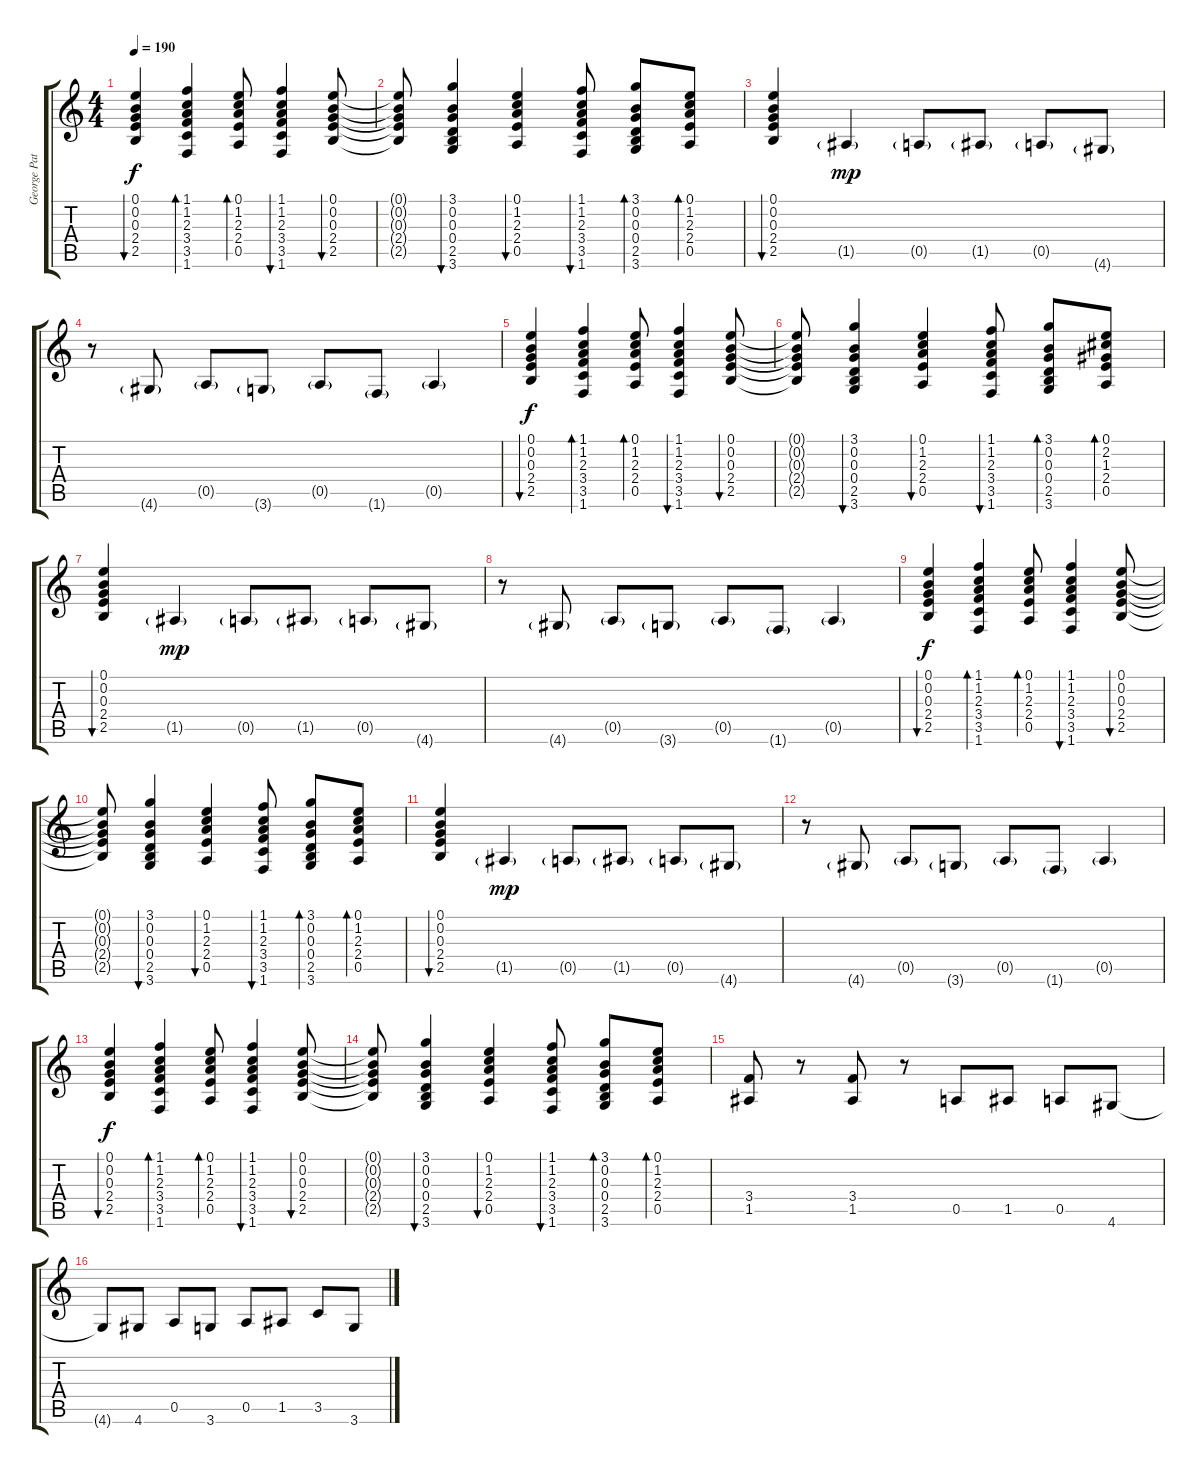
\track ("George Patas" "George Pat") {instrument electricguitarclean}
\staff {score tabs}
\tuning (E4 B3 G3 D3 A2 E2) {hide}
\ts (4 4)
\tempo 190
\clef g2
\ks c
(0.1 0.2 0.3 2.4 2.5).4{bu 120 dy f} (1.1 1.2 2.3 3.4 3.5 1.6).4{bd 120} (0.1 1.2 2.3 2.4 0.5).8{bd 120} (1.1 1.2 2.3 3.4 3.5 1.6).4{bu 120} (0.1 0.2 0.3 2.4 2.5).8{bu 120} |
(0.1{t} 0.2{t} 0.3{t} 2.4{t} 2.5{t}).8 (3.1 0.2 0.3 0.4 2.5 3.6).4{bu 120} (0.1 1.2 2.3 2.4 0.5).4{bu 120} (1.1 1.2 2.3 3.4 3.5 1.6).8{bu 120} (3.1 0.2 0.3 0.4 2.5 3.6).8{bd 120} (0.1 1.2 2.3 2.4 0.5).8{bd 120} |
(0.1 0.2 0.3 2.4 2.5).4{bu 240} 1.5{g}.4{dy mp} 0.5{g}.8 1.5{g}.8 0.5{g}.8 4.6{g}.8 |
r.8 4.6{g}.8 0.5{g}.8 3.6{g}.8 0.5{g}.8 1.6{g}.8 0.5{g}.4 |
(0.1 0.2 0.3 2.4 2.5).4{bu 120 dy f} (1.1 1.2 2.3 3.4 3.5 1.6).4{bd 120} (0.1 1.2 2.3 2.4 0.5).8{bd 120} (1.1 1.2 2.3 3.4 3.5 1.6).4{bu 120} (0.1 0.2 0.3 2.4 2.5).8{bu 120} |
(0.1{t} 0.2{t} 0.3{t} 2.4{t} 2.5{t}).8 (3.1 0.2 0.3 0.4 2.5 3.6).4{bu 120} (0.1 1.2 2.3 2.4 0.5).4{bu 120} (1.1 1.2 2.3 3.4 3.5 1.6).8{bu 120} (3.1 0.2 0.3 0.4 2.5 3.6).8{bd 120} (0.1 2.2 1.3 2.4 0.5).8{bd 120} |
(0.1 0.2 0.3 2.4 2.5).4{bu 240} 1.5{g}.4{dy mp} 0.5{g}.8 1.5{g}.8 0.5{g}.8 4.6{g}.8 |
r.8 4.6{g}.8 0.5{g}.8 3.6{g}.8 0.5{g}.8 1.6{g}.8 0.5{g}.4 |
(0.1 0.2 0.3 2.4 2.5).4{bu 120 dy f} (1.1 1.2 2.3 3.4 3.5 1.6).4{bd 120} (0.1 1.2 2.3 2.4 0.5).8{bd 120} (1.1 1.2 2.3 3.4 3.5 1.6).4{bu 120} (0.1 0.2 0.3 2.4 2.5).8{bu 120} |
(0.1{t} 0.2{t} 0.3{t} 2.4{t} 2.5{t}).8 (3.1 0.2 0.3 0.4 2.5 3.6).4{bu 120} (0.1 1.2 2.3 2.4 0.5).4{bu 120} (1.1 1.2 2.3 3.4 3.5 1.6).8{bu 120} (3.1 0.2 0.3 0.4 2.5 3.6).8{bd 120} (0.1 1.2 2.3 2.4 0.5).8{bd 120} |
(0.1 0.2 0.3 2.4 2.5).4{bu 240} 1.5{g}.4{dy mp} 0.5{g}.8 1.5{g}.8 0.5{g}.8 4.6{g}.8 |
r.8 4.6{g}.8 0.5{g}.8 3.6{g}.8 0.5{g}.8 1.6{g}.8 0.5{g}.4 |
(0.1 0.2 0.3 2.4 2.5).4{bu 120 dy f} (1.1 1.2 2.3 3.4 3.5 1.6).4{bd 120} (0.1 1.2 2.3 2.4 0.5).8{bd 120} (1.1 1.2 2.3 3.4 3.5 1.6).4{bu 120} (0.1 0.2 0.3 2.4 2.5).8{bu 120} |
(0.1{t} 0.2{t} 0.3{t} 2.4{t} 2.5{t}).8 (3.1 0.2 0.3 0.4 2.5 3.6).4{bu 120} (0.1 1.2 2.3 2.4 0.5).4{bu 120} (1.1 1.2 2.3 3.4 3.5 1.6).8{bu 120} (3.1 0.2 0.3 0.4 2.5 3.6).8{bd 120} (0.1 1.2 2.3 2.4 0.5).8{bd 120} |
(3.4 1.5).8 r.8 (3.4 1.5).8 r.8 0.5.8 1.5.8 0.5.8 4.6.8 |
4.6{t}.8 4.6.8 0.5.8 3.6.8 0.5.8 1.5.8 3.5.8 3.6.8
